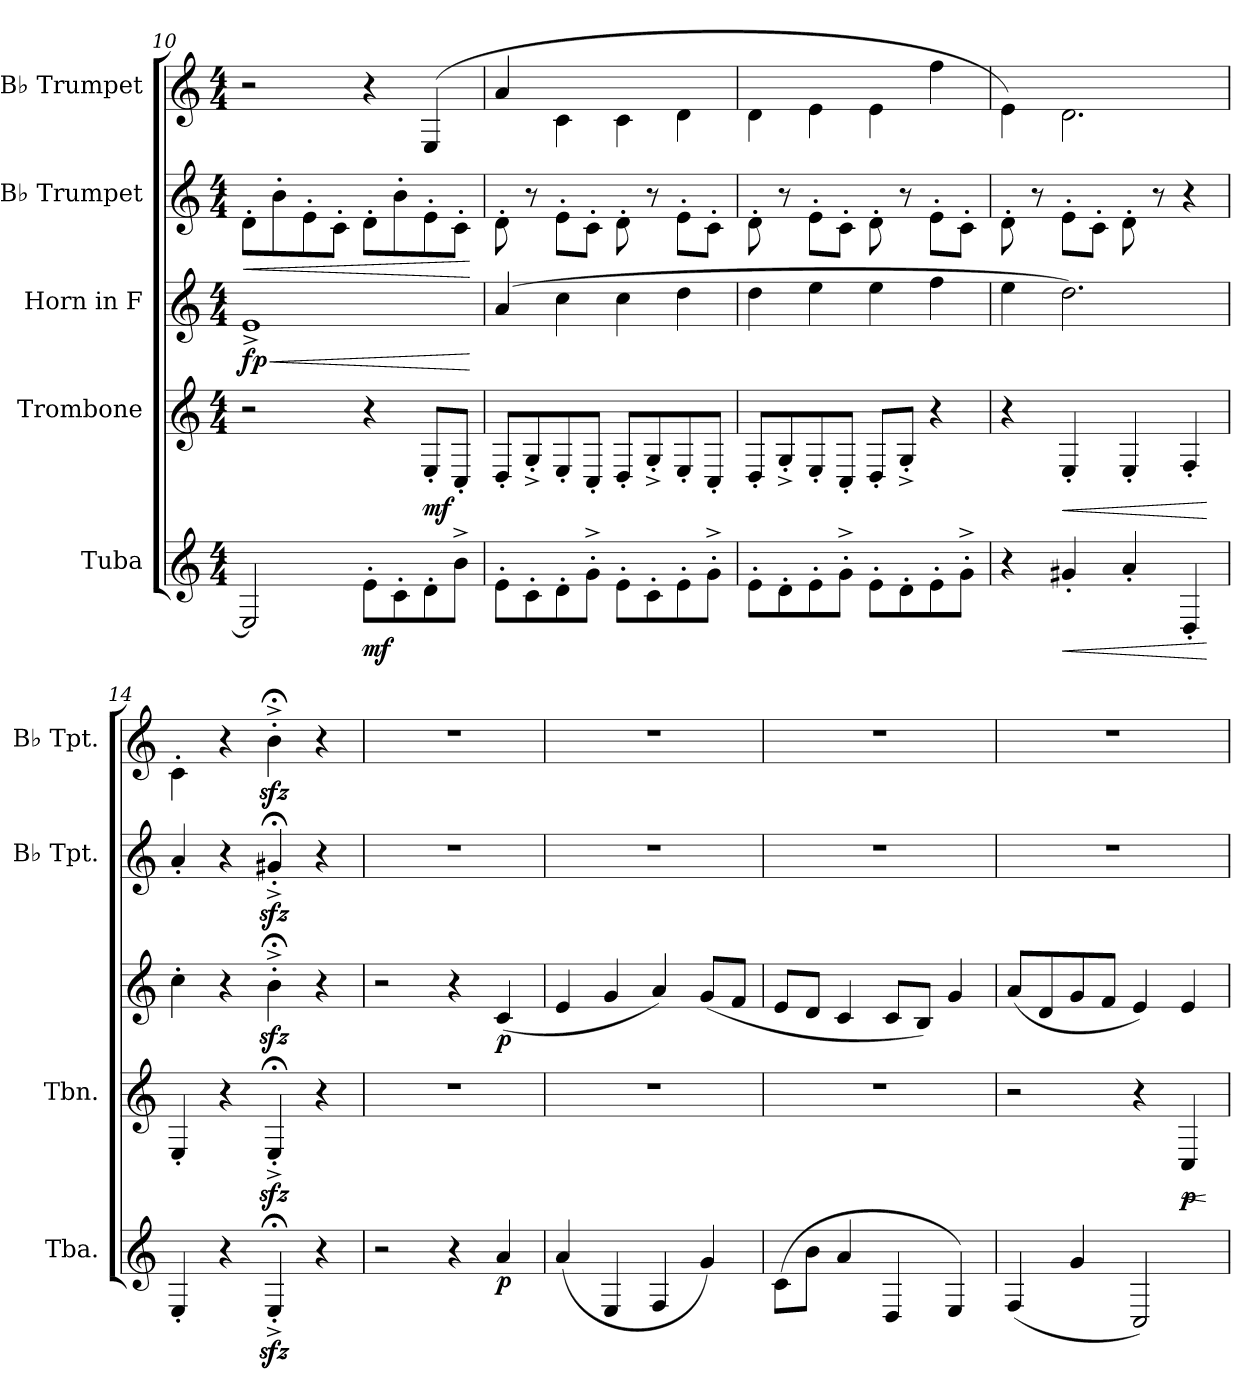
**kern	**dynam	**kern	**dynam	**kern	**dynam	**kern	**dynam	**kern
*part5	*part5	*part4	*part4	*part3	*part3	*part2	*part2	*part1
*staff5	*staff5	*staff4	*staff4	*staff3	*staff3	*staff2	*staff2	*staff1
*I"Tuba	*	*I"Trombone	*	*I"Horn in F	*	*I"B♭ Trumpet	*	*I"B♭ Trumpet
*I'Tba.	*	*I'Tbn.	*	*	*	*I'B♭ Tpt.	*	*I'B♭ Tpt.
*clefG2	*	*clefG2	*	*clefG2	*	*clefG2	*	*clefG2
*	*	*	*	*ITrd4c7	*	*ITrd1c2	*	*ITrd1c2
*k[]	*	*k[]	*	*k[b-]	*	*k[b-e-]	*	*k[b-e-]
*M4/4	*	*M4/4	*	*M4/4	*	*M4/4	*	*M4/4
=10	=10	=10	=10	=10	=10	=10	=10	=10
!	!	!	!	!	!LO:HP:b	!	!LO:HP:b	!
!	!	!	!	!	!LO:DY:n=1:b	!	!	!
2E/]	.	2r	.	1A^	< fp	8c'\L	<	2r
.	.	.	.	.	.	8a'\	.	.
.	.	.	.	.	.	8d'\	.	.
.	.	.	.	.	.	8B-'\J	.	.
!	!LO:DY:b	!	!	!	!	!	!	!
8e'\L	mf	4r	.	.	.	8c'\L	.	4r
8c'\	.	.	.	.	.	8a'\	.	.
!	!	!	!LO:DY:b	!	!	!	!	!
8d'\	.	8E'/L	mf	.	.	8d'\	.	(4D/
8b^\J	.	8C'/J	.	.	.	8B-'\J	.	.
.	.	.	.	.	[	.	[	.
!!LO:PB:g=z
=11	=11	=11	=11	=11	=11	=11	=11	=11
8e'\L	.	8D'/L	.	(4d/	.	8c'\	.	4g/
8c'\	.	8G^'/	.	.	.	8r	.	.
8d'\	.	8E'/	.	4f\	.	8d'\L	.	4B-\
8g^'\J	.	8C'/J	.	.	.	8B-'\J	.	.
8e'\L	.	8D'/L	.	4f\	.	8c'\	.	4B-\
8c'\	.	8G^'/	.	.	.	8r	.	.
8e'\	.	8E'/	.	4g\	.	8d'\L	.	4c\
8g^'\J	.	8C'/J	.	.	.	8B-'\J	.	.
=12	=12	=12	=12	=12	=12	=12	=12	=12
8e'\L	.	8D'/L	.	4g\	.	8c'\	.	4c\
8d'\	.	8G^'/	.	.	.	8r	.	.
8e'\	.	8E'/	.	4a\	.	8d'\L	.	4d\
8g^'\J	.	8C'/J	.	.	.	8B-'\J	.	.
8e'\L	.	8D'/L	.	4a\	.	8c'\	.	4d\
8d'\	.	8G^'/J	.	.	.	8r	.	.
8e'\	.	4r	.	4b-\	.	8d'\L	.	4ee-\
8g^'\J	.	.	.	.	.	8B-'\J	.	.
=13	=13	=13	=13	=13	=13	=13	=13	=13
4r	.	4r	.	4a\	.	8c'\	.	4d\)
.	.	.	.	.	.	8r	.	.
!	!LO:HP:b	!	!LO:HP:b	!	!	!	!	!
4g#X'/	<	4E'/	<	2.g\)	.	8d'\L	.	2.c\
.	.	.	.	.	.	8B-'\J	.	.
4a'/	.	4E'/	.	.	.	8c'\	.	.
.	.	.	.	.	.	8r	.	.
4D'/	.	4F'/	.	.	.	4r	.	.
.	[	.	[	.	.	.	.	.
=14	=14	=14	=14	=14	=14	=14	=14	=14
4E'/	.	4E'/	.	4f'\	.	4g'/	.	4B-'\
4r	.	4r	.	4r	.	4r	.	4r
4Ezz<;<'^/	.	4Ezz<;<^'/	.	4ezz<;<'^\	.	4f#Xzz<;<'^/	.	4azz<;<^'\
4r	.	4r	.	4r	.	4r	.	4r
=15	=15	=15	=15	=15	=15	=15	=15	=15
2r	.	1r	.	2r	.	1r	.	1r
4r	.	.	.	4r	.	.	.	.
!	!LO:DY:b	!	!	!	!LO:DY:b	!	!	!
4a/	p	.	.	(4F/	p	.	.	.
!!LO:LB:g=z
=16	=16	=16	=16	=16	=16	=16	=16	=16
!!LO:REH:place=s1:a:B:fs=14:t=B
*	*	*	*	*	*	*	*	*MM70
(4a/	.	1r	.	4A/	.	1r	.	1r
4E/	.	.	.	4c/	.	.	.	.
4F/	.	.	.	4d/)	.	.	.	.
4g/)	.	.	.	(8c/L	.	.	.	.
.	.	.	.	8B-/J	.	.	.	.
=17	=17	=17	=17	=17	=17	=17	=17	=17
(8c\L	.	1r	.	8A/L	.	1r	.	1r
8b\J	.	.	.	8G/J	.	.	.	.
4a/	.	.	.	4F/	.	.	.	.
4D/	.	.	.	8F/L	.	.	.	.
.	.	.	.	8E/J)	.	.	.	.
4E/)	.	.	.	4c/	.	.	.	.
=18	=18	=18	=18	=18	=18	=18	=18	=18
(4F/	.	2r	.	(8d/L	.	1r	.	1r
.	.	.	.	8G/	.	.	.	.
4g/	.	.	.	8c/	.	.	.	.
.	.	.	.	8B-/J	.	.	.	.
2C/)	.	4r	.	4A/)	.	.	.	.
!	!	!	!LO:HP:b	!	!	!	!	!
!	!	!	!LO:DY:n=1:b	!	!	!	!	!
.	.	4C/	< p	4A/	.	.	.	.
.	.	.	[	.	.	.	.	.
=	=	=	=	=	=	=	=	=
*-	*-	*-	*-	*-	*-	*-	*-	*-
